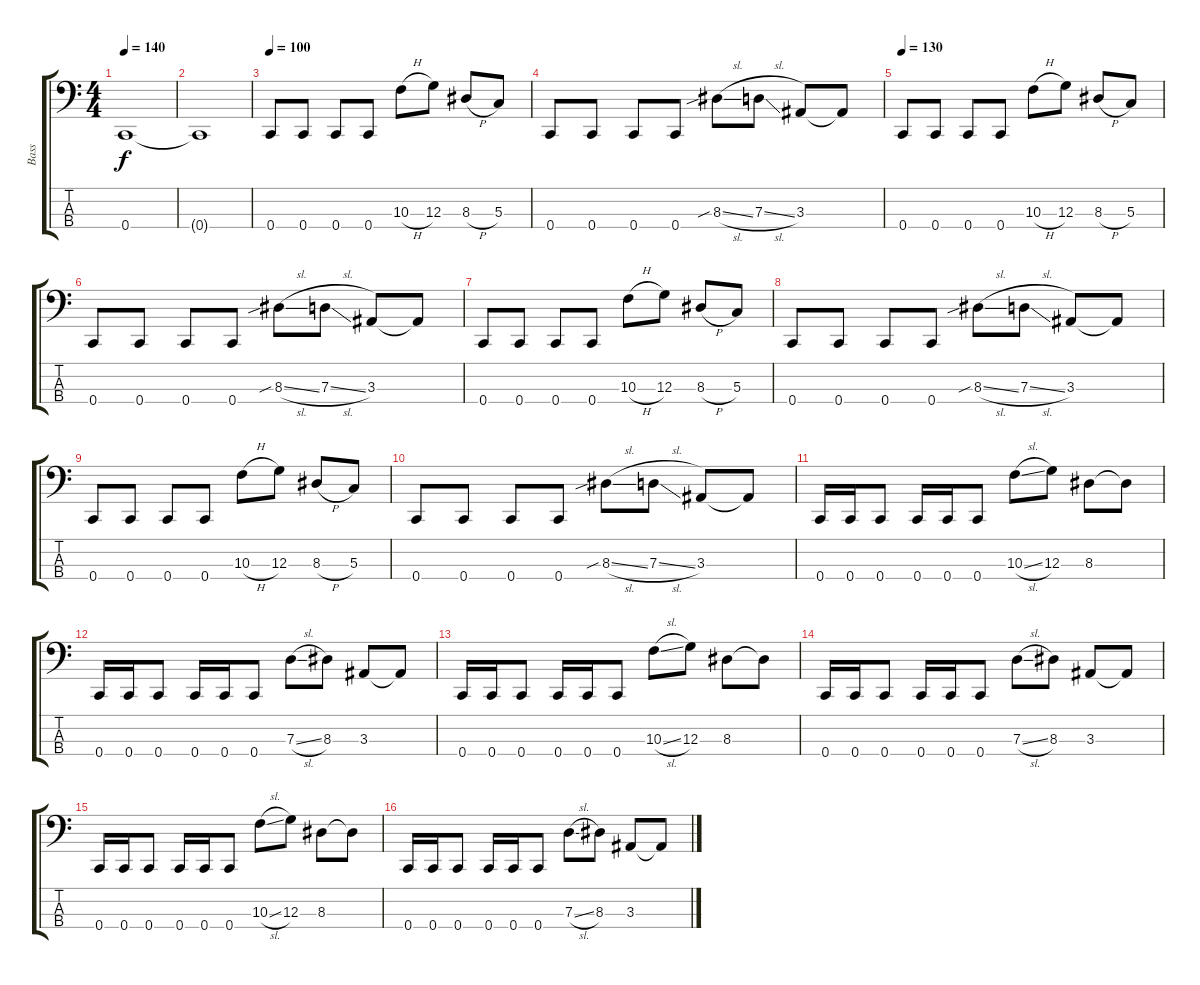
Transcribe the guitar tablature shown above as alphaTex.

\track ("Bass" "Bass") {instrument electricbasspick}
\staff {score tabs}
\tuning (F2 C2 G1 C1) {hide}
\ts (4 4)
\tempo 140
\clef f4
\ks c
0.4{t}.1{dy f} |
0.4{t}.1 |
\tempo 100
0.4.8 0.4.8 0.4.8 0.4.8 10.3{h}.8 12.3.8 8.3{h}.8 5.3.8 |
0.4.8 0.4.8 0.4.8 0.4.8 8.3{sib sl}.8 7.3{sl}.8 3.3.8 3.3{t}.8 |
\tempo 130
0.4.8 0.4.8 0.4.8 0.4.8 10.3{h}.8 12.3.8 8.3{h}.8 5.3.8 |
0.4.8 0.4.8 0.4.8 0.4.8 8.3{sib sl}.8 7.3{sl}.8 3.3.8 3.3{t}.8 |
0.4.8 0.4.8 0.4.8 0.4.8 10.3{h}.8 12.3.8 8.3{h}.8 5.3.8 |
0.4.8 0.4.8 0.4.8 0.4.8 8.3{sib sl}.8 7.3{sl}.8 3.3.8 3.3{t}.8 |
0.4.8 0.4.8 0.4.8 0.4.8 10.3{h}.8 12.3.8 8.3{h}.8 5.3.8 |
0.4.8 0.4.8 0.4.8 0.4.8 8.3{sib sl}.8 7.3{sl}.8 3.3.8 3.3{t}.8 |
0.4.16 0.4.16 0.4.8 0.4.16 0.4.16 0.4.8 10.3{sl}.8 12.3.8 8.3.8 8.3{t}.8 |
0.4.16 0.4.16 0.4.8 0.4.16 0.4.16 0.4.8 7.3{sl}.8 8.3.8 3.3.8 3.3{t}.8 |
0.4.16 0.4.16 0.4.8 0.4.16 0.4.16 0.4.8 10.3{sl}.8 12.3.8 8.3.8 8.3{t}.8 |
0.4.16 0.4.16 0.4.8 0.4.16 0.4.16 0.4.8 7.3{sl}.8 8.3.8 3.3.8 3.3{t}.8 |
0.4.16 0.4.16 0.4.8 0.4.16 0.4.16 0.4.8 10.3{sl}.8 12.3.8 8.3.8 8.3{t}.8 |
0.4.16 0.4.16 0.4.8 0.4.16 0.4.16 0.4.8 7.3{sl}.8 8.3.8 3.3.8 3.3{t}.8
